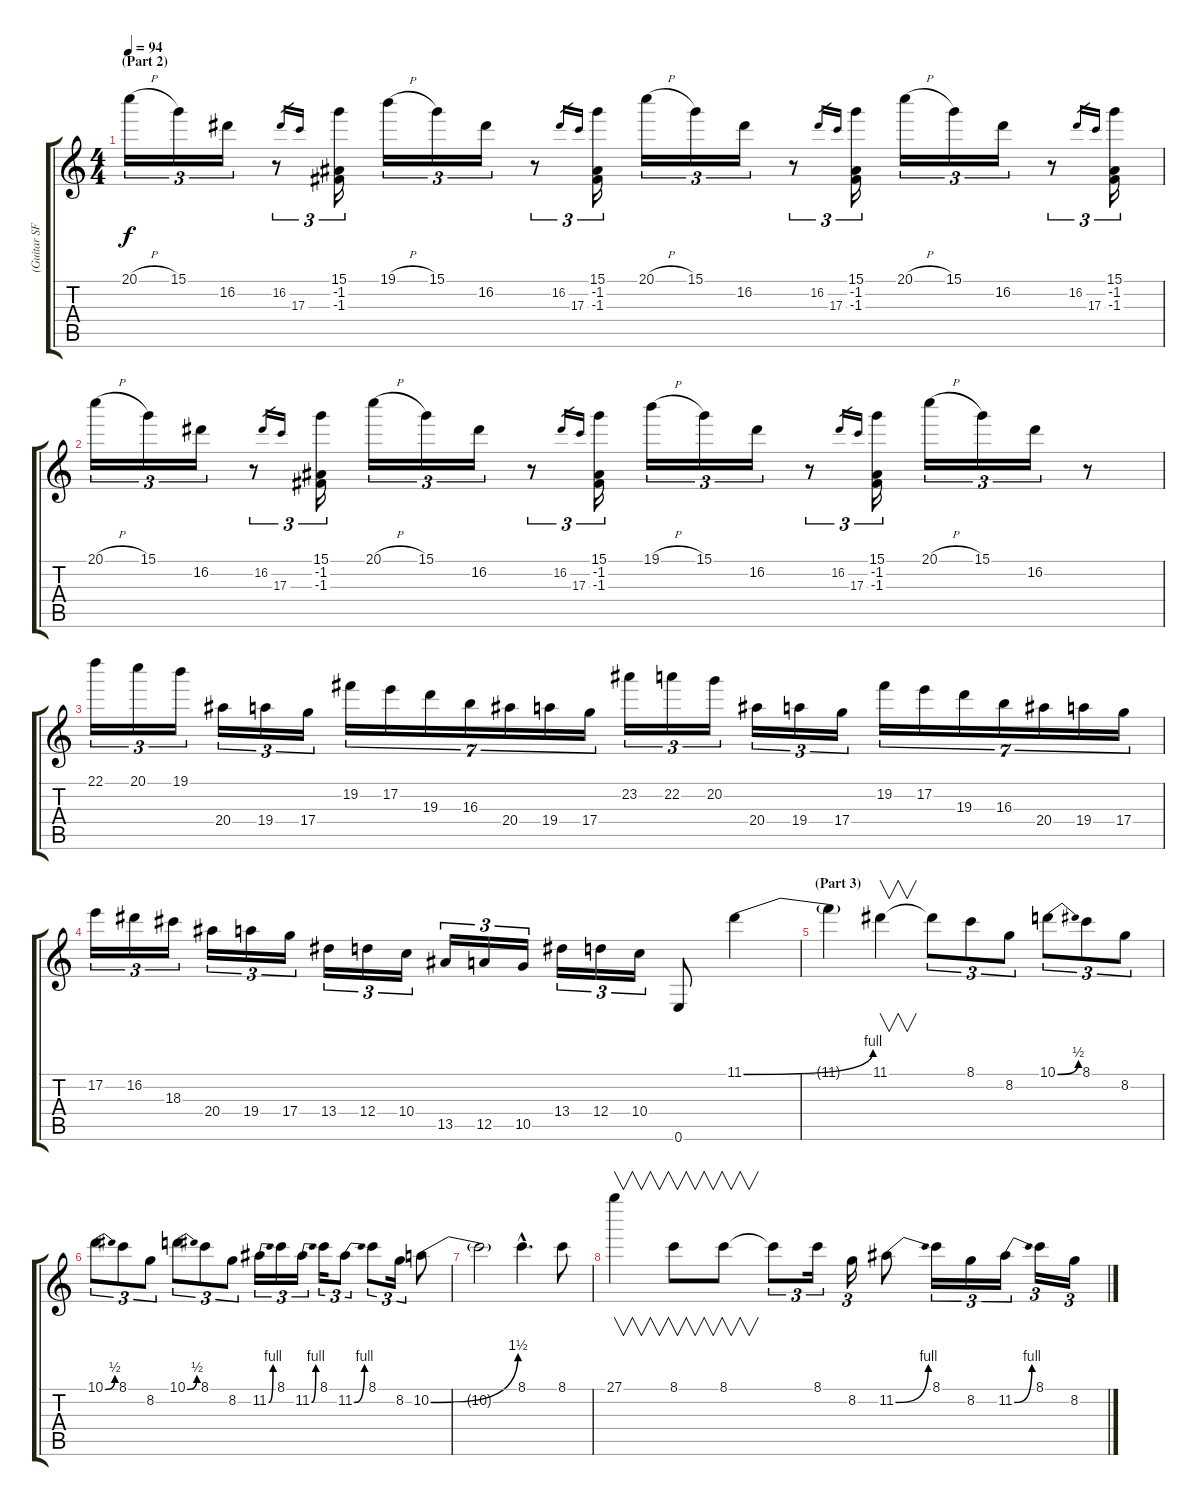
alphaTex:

\track ("(Guitar SFX)" "(Guitar SF") {instrument electricguitarjazz}
\staff {score tabs}
\tuning (E4 B3 G3 D3 A2 E2) {hide}
\ts (4 4)
\section ("" "(Part 2)")
\tempo 94
\clef g2
\ks c
20.1{h}.16{tu (3 2) dy f instrument distortionguitar} 15.1.16{tu (3 2)} 16.2.16{tu (3 2)} r.8{tu (3 2)} 16.2.16{gr} 17.3.16{gr} (15.1 -1.2 -1.3).16{tu (3 2)} 19.1{h}.16{tu (3 2)} 15.1.16{tu (3 2)} 16.2.16{tu (3 2)} r.8{tu (3 2)} 16.2.16{gr} 17.3.16{gr} (15.1 -1.2 -1.3).16{tu (3 2)} 20.1{h}.16{tu (3 2)} 15.1.16{tu (3 2)} 16.2.16{tu (3 2)} r.8{tu (3 2)} 16.2.16{gr} 17.3.16{gr} (15.1 -1.2 -1.3).16{tu (3 2)} 20.1{h}.16{tu (3 2)} 15.1.16{tu (3 2)} 16.2.16{tu (3 2)} r.8{tu (3 2)} 16.2.16{gr} 17.3.16{gr} (15.1 -1.2 -1.3).16{tu (3 2)} |
20.1{h}.16{tu (3 2)} 15.1.16{tu (3 2)} 16.2.16{tu (3 2)} r.8{tu (3 2)} 16.2.16{gr} 17.3.16{gr} (15.1 -1.2 -1.3).16{tu (3 2)} 20.1{h}.16{tu (3 2)} 15.1.16{tu (3 2)} 16.2.16{tu (3 2)} r.8{tu (3 2)} 16.2.16{gr} 17.3.16{gr} (15.1 -1.2 -1.3).16{tu (3 2)} 19.1{h}.16{tu (3 2)} 15.1.16{tu (3 2)} 16.2.16{tu (3 2)} r.8{tu (3 2)} 16.2.16{gr} 17.3.16{gr} (15.1 -1.2 -1.3).16{tu (3 2)} 20.1{h}.16{tu (3 2)} 15.1.16{tu (3 2)} 16.2.16{tu (3 2)} r.8 |
22.1.16{tu (3 2)} 20.1.16{tu (3 2)} 19.1.16{tu (3 2)} 20.4.16{tu (3 2)} 19.4.16{tu (3 2)} 17.4.16{tu (3 2)} 19.2.16{tu (7 4)} 17.2.16{tu (7 4)} 19.3.16{tu (7 4)} 16.3.16{tu (7 4)} 20.4.16{tu (7 4)} 19.4.16{tu (7 4)} 17.4.16{tu (7 4)} 23.2.16{tu (3 2)} 22.2.16{tu (3 2)} 20.2.16{tu (3 2)} 20.4.16{tu (3 2)} 19.4.16{tu (3 2)} 17.4.16{tu (3 2)} 19.2.16{tu (7 4)} 17.2.16{tu (7 4)} 19.3.16{tu (7 4)} 16.3.16{tu (7 4)} 20.4.16{tu (7 4)} 19.4.16{tu (7 4)} 17.4.16{tu (7 4)} |
17.2.16{tu (3 2)} 16.2.16{tu (3 2)} 18.3.16{tu (3 2)} 20.4.16{tu (3 2)} 19.4.16{tu (3 2)} 17.4.16{tu (3 2)} 13.4.16{tu (3 2)} 12.4.16{tu (3 2)} 10.4.16{tu (3 2)} 13.5.16{tu (3 2)} 12.5.16{tu (3 2)} 10.5.16{tu (3 2)} 13.4.16{tu (3 2)} 12.4.16{tu (3 2)} 10.4.16{tu (3 2)} 0.6.8 11.1{be (bend 0 0 60 4)}.4 |
\section ("" "(Part 3)")
11.1{t}.4{instrument distortionguitar} 11.1.4{v} 11.1{t}.8{tu (3 2)} 8.1.8{tu (3 2)} 8.2.8{tu (3 2)} 10.1{be (bend 0 0 60 2)}.8{tu (3 2)} 8.1.8{tu (3 2)} 8.2.8{tu (3 2)} |
10.1{be (bend 0 0 60 2)}.8{tu (3 2)} 8.1.8{tu (3 2)} 8.2.8{tu (3 2)} 10.1{be (bend 0 0 60 2)}.8{tu (3 2)} 8.1.8{tu (3 2)} 8.2.8{tu (3 2)} 11.2{be (bend 0 0 60 4)}.16{tu (3 2)} 8.1.16{tu (3 2)} 11.2{be (bend 0 0 60 4)}.16{tu (3 2)} 8.1.16{tu (3 2)} 11.2{be (bend 0 0 60 4)}.8{tu (3 2)} 8.1.8{tu (3 2)} 8.2.16{tu (3 2)} 10.2{be (bend 0 0 60 6)}.8 |
10.2{t}.2 8.1{hac}.4{d} 8.1.8 |
27.1.4{v} 8.1.8{v} 8.1.8{v} 8.1{t}.8{tu (3 2)} 8.1.16{tu (3 2)} 8.2.16{tu (3 2)} 11.2{be (bend 0 0 60 4)}.8 8.1.16{tu (3 2)} 8.2.16{tu (3 2)} 11.2{be (bend 0 0 60 4)}.16{tu (3 2)} 8.1.16{tu (3 2)} 8.2.16{tu (3 2)}
